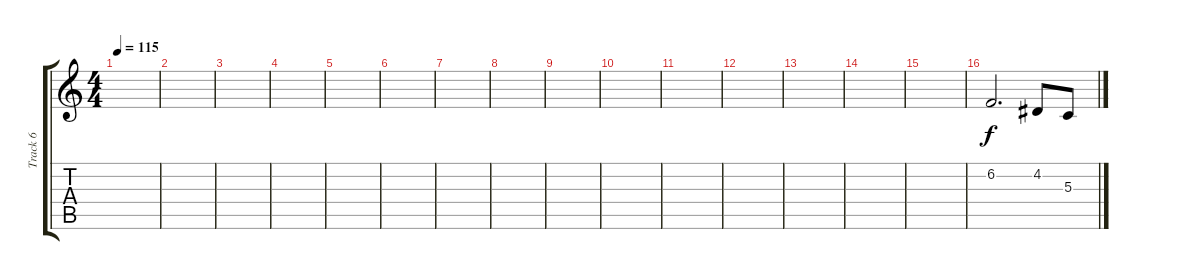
\track ("Track 6" "Track 6") {instrument choiraahs}
\staff {score tabs}
\tuning (E4 B3 G3 D3 A2 E2) {hide}
\ts (4 4)
\tempo 115
\clef g2
\ks c
|
|
|
|
|
|
|
|
|
|
|
|
|
|
|
6.2.2{d} 4.2.8 5.3.8
